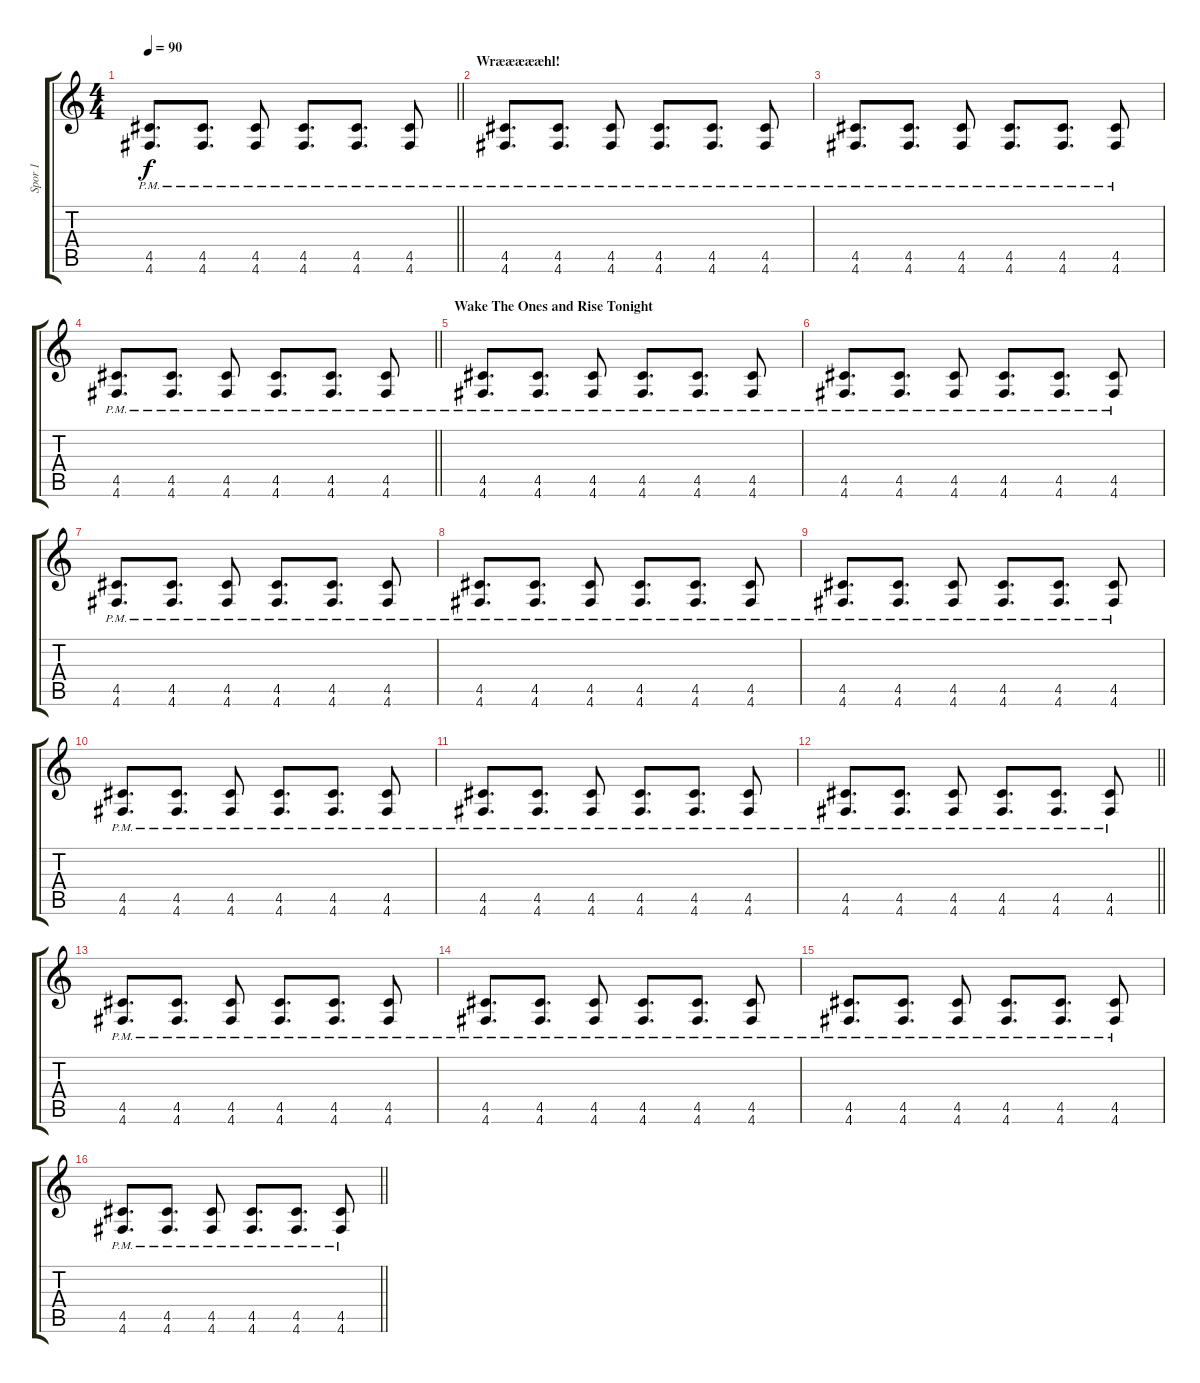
\track ("Spor 1" "Spor 1") {instrument distortionguitar}
\staff {score tabs}
\tuning (E4 B3 G3 D3 A2 D2) {hide}
\ts (4 4)
\section ("" "")
\tempo 90
\clef g2
\barLineRight lightlight
\ks c
(4.5{pm} 4.6{pm}).8{d dy f volume 16} (4.5{pm} 4.6{pm}).8{d} (4.5{pm} 4.6{pm}).8 (4.5{pm} 4.6{pm}).8{d} (4.5{pm} 4.6{pm}).8{d} (4.5{pm} 4.6{pm}).8 |
\section ("" "Wræææææhl!")
(4.5{pm} 4.6{pm}).8{d} (4.5{pm} 4.6{pm}).8{d} (4.5{pm} 4.6{pm}).8 (4.5{pm} 4.6{pm}).8{d} (4.5{pm} 4.6{pm}).8{d} (4.5{pm} 4.6{pm}).8 |
(4.5{pm} 4.6{pm}).8{d volume 16} (4.5{pm} 4.6{pm}).8{d} (4.5{pm} 4.6{pm}).8 (4.5{pm} 4.6{pm}).8{d} (4.5{pm} 4.6{pm}).8{d} (4.5{pm} 4.6{pm}).8 |
\barLineRight lightlight
(4.5{pm} 4.6{pm}).8{d} (4.5{pm} 4.6{pm}).8{d} (4.5{pm} 4.6{pm}).8 (4.5{pm} 4.6{pm}).8{d} (4.5{pm} 4.6{pm}).8{d} (4.5{pm} 4.6{pm}).8 |
\section ("" "Wake The Ones and Rise Tonight")
(4.5{pm} 4.6{pm}).8{d} (4.5{pm} 4.6{pm}).8{d} (4.5{pm} 4.6{pm}).8 (4.5{pm} 4.6{pm}).8{d} (4.5{pm} 4.6{pm}).8{d} (4.5{pm} 4.6{pm}).8 |
(4.5{pm} 4.6{pm}).8{d} (4.5{pm} 4.6{pm}).8{d} (4.5{pm} 4.6{pm}).8 (4.5{pm} 4.6{pm}).8{d} (4.5{pm} 4.6{pm}).8{d} (4.5{pm} 4.6{pm}).8 |
(4.5{pm} 4.6{pm}).8{d} (4.5{pm} 4.6{pm}).8{d} (4.5{pm} 4.6{pm}).8 (4.5{pm} 4.6{pm}).8{d} (4.5{pm} 4.6{pm}).8{d} (4.5{pm} 4.6{pm}).8 |
(4.5{pm} 4.6{pm}).8{d} (4.5{pm} 4.6{pm}).8{d} (4.5{pm} 4.6{pm}).8 (4.5{pm} 4.6{pm}).8{d} (4.5{pm} 4.6{pm}).8{d} (4.5{pm} 4.6{pm}).8 |
(4.5{pm} 4.6{pm}).8{d} (4.5{pm} 4.6{pm}).8{d} (4.5{pm} 4.6{pm}).8 (4.5{pm} 4.6{pm}).8{d} (4.5{pm} 4.6{pm}).8{d} (4.5{pm} 4.6{pm}).8 |
(4.5{pm} 4.6{pm}).8{d} (4.5{pm} 4.6{pm}).8{d} (4.5{pm} 4.6{pm}).8 (4.5{pm} 4.6{pm}).8{d} (4.5{pm} 4.6{pm}).8{d} (4.5{pm} 4.6{pm}).8 |
(4.5{pm} 4.6{pm}).8{d} (4.5{pm} 4.6{pm}).8{d} (4.5{pm} 4.6{pm}).8 (4.5{pm} 4.6{pm}).8{d} (4.5{pm} 4.6{pm}).8{d} (4.5{pm} 4.6{pm}).8 |
\barLineRight lightlight
(4.5{pm} 4.6{pm}).8{d} (4.5{pm} 4.6{pm}).8{d} (4.5{pm} 4.6{pm}).8 (4.5{pm} 4.6{pm}).8{d} (4.5{pm} 4.6{pm}).8{d} (4.5{pm} 4.6{pm}).8 |
(4.5{pm} 4.6{pm}).8{d} (4.5{pm} 4.6{pm}).8{d} (4.5{pm} 4.6{pm}).8 (4.5{pm} 4.6{pm}).8{d} (4.5{pm} 4.6{pm}).8{d} (4.5{pm} 4.6{pm}).8 |
(4.5{pm} 4.6{pm}).8{d} (4.5{pm} 4.6{pm}).8{d} (4.5{pm} 4.6{pm}).8 (4.5{pm} 4.6{pm}).8{d} (4.5{pm} 4.6{pm}).8{d} (4.5{pm} 4.6{pm}).8 |
(4.5{pm} 4.6{pm}).8{d} (4.5{pm} 4.6{pm}).8{d} (4.5{pm} 4.6{pm}).8 (4.5{pm} 4.6{pm}).8{d} (4.5{pm} 4.6{pm}).8{d} (4.5{pm} 4.6{pm}).8 |
\barLineRight lightlight
(4.5{pm} 4.6{pm}).8{d} (4.5{pm} 4.6{pm}).8{d} (4.5{pm} 4.6{pm}).8 (4.5{pm} 4.6{pm}).8{d} (4.5{pm} 4.6{pm}).8{d} (4.5{pm} 4.6{pm}).8
